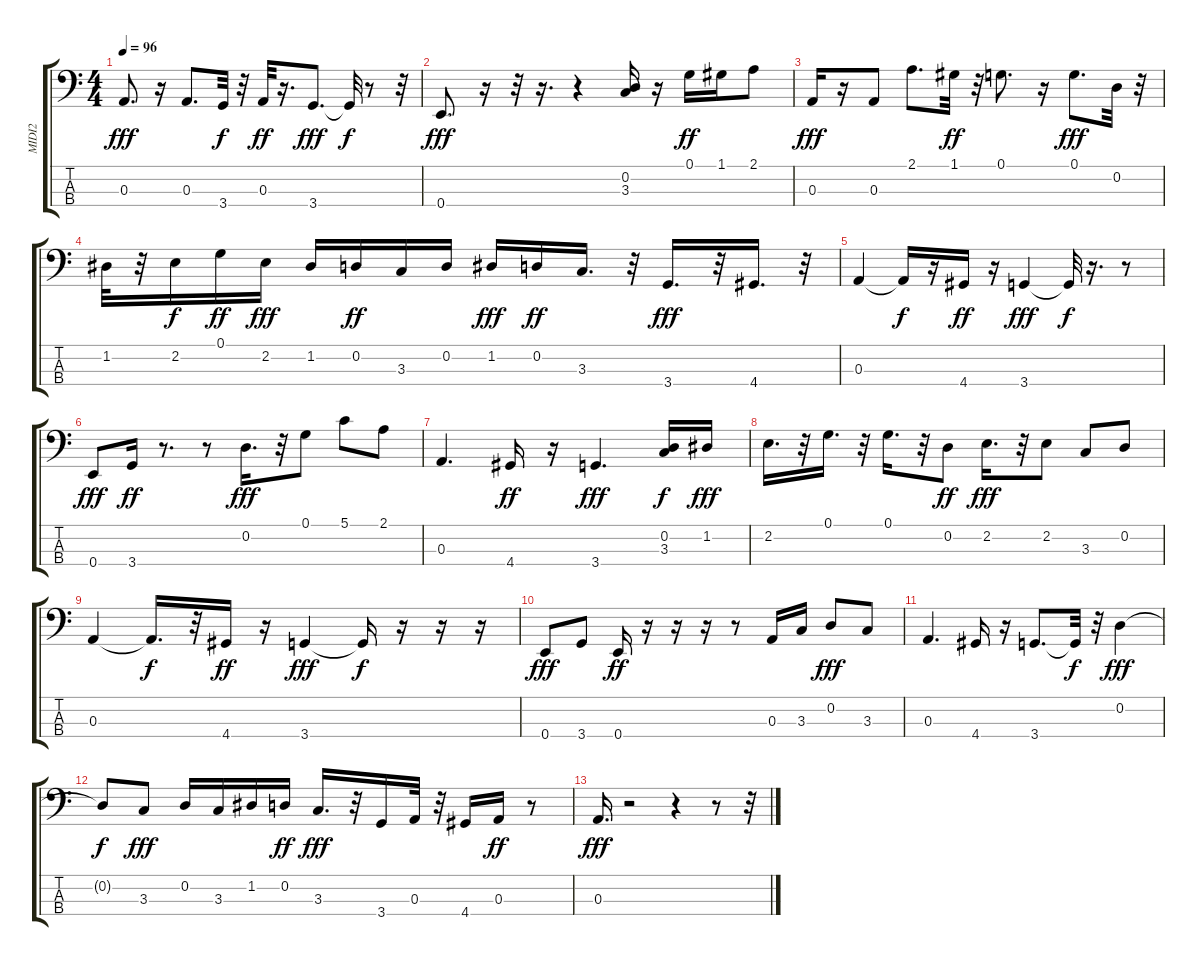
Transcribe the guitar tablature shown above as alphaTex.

\track ("MIDI2" "MIDI2") {instrument electricbassfinger}
\staff {score tabs}
\tuning (G2 D2 A1 E1) {hide}
\ts (4 4)
\tempo 96
\clef f4
\ks c
0.3.8{d dy fff} r.16 0.3.8{d} 3.4.32{dy f} r.32 0.3.32{dy ff} r.16{d} 3.4.8{d dy fff} 3.4{t}.32{dy f} r.8 r.32 |
0.4.8{d dy fff} r.16 r.32 r.16{d} r.4 (0.2 3.3).16 r.16 0.1.16{dy ff} 1.1.16 2.1.8 |
0.3.16{dy fff} r.16 0.3.8 2.1.8{d} 1.1.32{dy ff} r.32 0.1.8{d} r.16 0.1.8{d dy fff} 0.2.32 r.32 |
1.2.32 r.32 2.2.16{dy f} 0.1.16{dy ff} 2.2.16{dy fff} 1.2.16 0.2.16{dy ff} 3.3.16 0.2.16 1.2.16{dy fff} 0.2.16{dy ff} 3.3.16{d} r.32 3.4.16{d dy fff} r.32 4.4.16{d} r.32 |
0.3.4 0.3{t}.16{dy f} r.16 4.4.16{dy ff} r.16 3.4.4{dy fff} 3.4{t}.32{dy f} r.16{d} r.8 |
0.4.8{dy fff} 3.4.16{dy ff} r.8{d} r.8 0.2.16{d dy fff} r.32 0.1.8 5.1.8 2.1.8 |
0.3.4{d} 4.4.16{dy ff} r.16 3.4.4{d dy fff} (0.2 3.3).16{dy f} 1.2.16{dy fff} |
2.2.16{d volume 12} r.32 0.1.16{d volume 12} r.32 0.1.16{d volume 12} r.32 0.2.8{dy ff volume 12} 2.2.16{d dy fff volume 11} r.32 2.2.8{volume 11} 3.3.8{volume 11} 0.2.8{volume 10} |
0.3.4{volume 10} 0.3{t}.16{d dy f} r.32 4.4.16{dy ff volume 9} r.16 3.4.4{dy fff volume 9} 3.4{t}.16{dy f} r.16 r.16{volume 8} r.16 |
0.4.8{dy fff volume 8} 3.4.8{volume 7} 0.4.16{dy ff volume 7} r.16{volume 7} r.16{volume 7} r.16 r.8{volume 6} 0.3.16{volume 6} 3.3.16{volume 6} 0.2.8{dy fff volume 6} 3.3.8{volume 6} |
0.3.4{d volume 5} 4.4.16{volume 4} r.16 3.4.8{d volume 4} 3.4{t}.32{dy f} r.32 0.2.4{dy fff volume 3} |
0.2{t}.8{dy f} 3.3.8{dy fff volume 2} 0.2.16{volume 2} 3.3.16{volume 2} 1.2.16{volume 2} 0.2.16{dy ff volume 2} 3.3.16{d dy fff volume 2} r.32 3.4.16{volume 1} 0.3.32{volume 1} r.32 4.4.16{volume 1} 0.3.16{dy ff volume 1} r.8{volume 1} |
0.3.16{d dy fff volume 0} r.2 r.4 r.8 r.32
